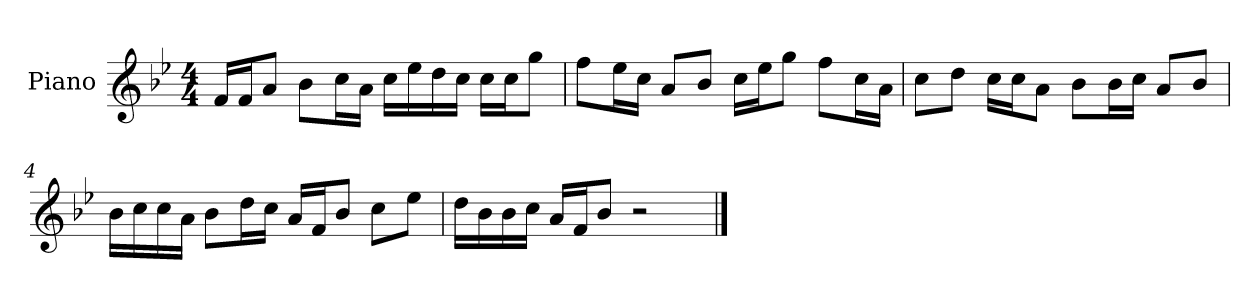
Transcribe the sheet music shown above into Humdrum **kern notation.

**kern
*part1
*staff1
*I"Piano
*I'P-no
*clefG2
*k[b-e-]
*M4/4
*MM90
=1
16f/LL
16f/J
8a/J
8b-\L
16cc\L
16a\JJ
16cc\LL
16ee-\
16dd\
16cc\JJ
16cc\LL
16cc\J
8gg\J
=2
8ff\L
16ee-\L
16cc\JJ
8a/L
8b-/J
16cc\LL
16ee-\J
8gg\J
8ff\L
16cc\L
16a\JJ
=3
8cc\L
8dd\J
16cc\LL
16cc\J
8a\J
8b-\L
16b-\L
16cc\JJ
8a/L
8b-/J
!!LO:LB:g=z
=4
16b-\LL
16cc\
16cc\
16a\JJ
8b-\L
16dd\L
16cc\JJ
16a/LL
16f/J
8b-/J
8cc\L
8ee-\J
=5
16dd\LL
16b-\
16b-\
16cc\JJ
16a/LL
16f/J
8b-/J
2r
==
*-
